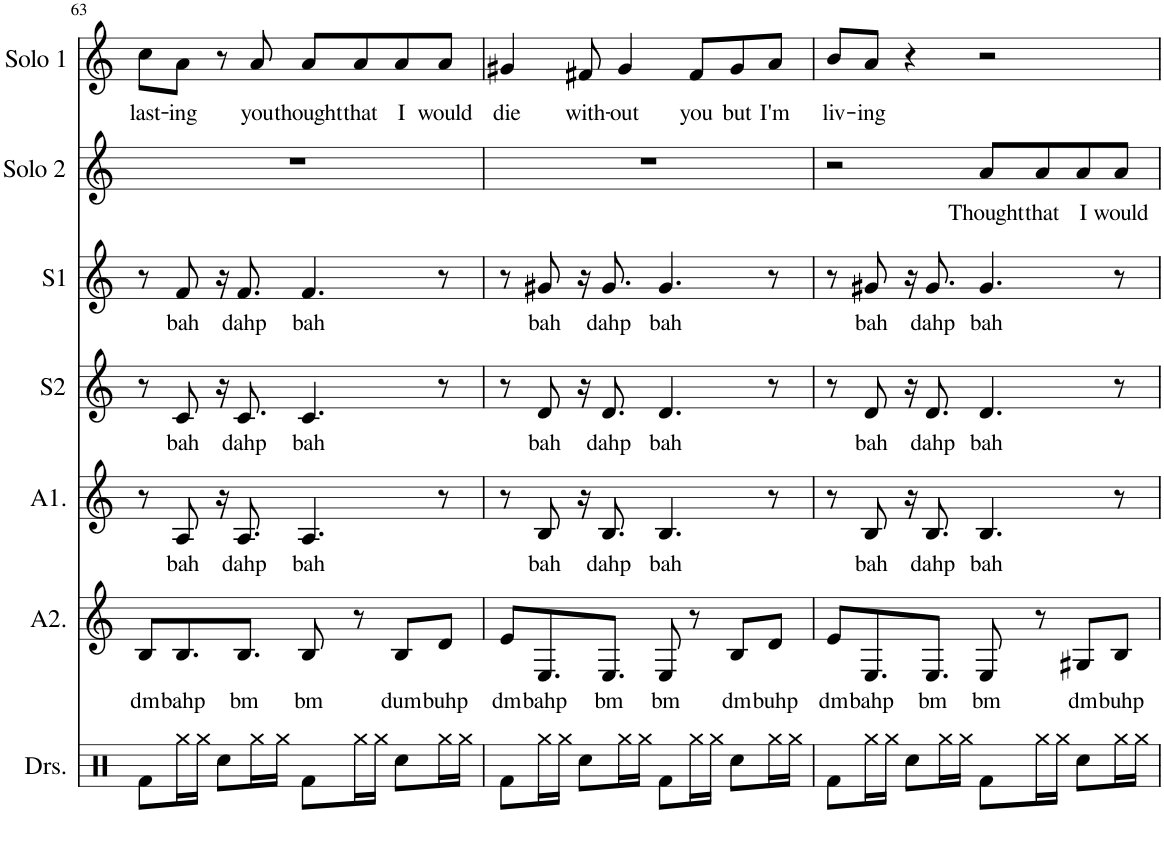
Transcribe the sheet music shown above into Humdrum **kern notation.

**kern	**kern	**text	**kern	**text	**kern	**text	**kern	**text	**kern	**text	**kern	**text
*part7	*part6	*part6	*part5	*part5	*part4	*part4	*part3	*part3	*part2	*part2	*part1	*part1
*staff7	*staff6	*staff6	*staff5	*staff5	*staff4	*staff4	*staff3	*staff3	*staff2	*staff2	*staff1	*staff1
*I"Drumset	*I"Alto 2	*	*I"Alto 1	*	*I"Soprano 2	*	*I"Soprano 1	*	*I"Solo 2	*	*I"Solo 1	*
*I'Drs.	*I'A2.	*	*I'A1.	*	*I'S2	*	*I'S1	*	*I'Solo 2	*	*I'Solo 1	*
!!LO:PB:g=z
*clefX	*clefG2	*	*clefG2	*	*clefG2	*	*clefG2	*	*clefG2	*	*clefG2	*
*k[]	*k[]	*	*k[]	*	*k[]	*	*k[]	*	*k[]	*	*k[]	*
*M4/4	*M4/4	*	*M4/4	*	*M4/4	*	*M4/4	*	*M4/4	*	*M4/4	*
=63	=63	=63	=63	=63	=63	=63	=63	=63	=63	=63	=63	=63
!	!	!LO:LY:b	!	!	!	!	!	!	!	!	!	!LO:LY:b
8Rf\L	8B/L	dm	8r	.	8r	.	8r	.	1r	.	8cc\L	last-
!	!	!LO:LY:b	!	!LO:LY:b	!	!LO:LY:b	!	!LO:LY:b	!	!	!	!LO:LY:b
16Rgg\L	8.B/	bahp	8A/	bah	8c/	bah	8f/	bah	.	.	8a\J	-ing
16Rgg\JJ	.	.	.	.	.	.	.	.	.	.	.	.
8Rcc\L	.	.	16r	.	16r	.	16r	.	.	.	8r	.
!	!	!LO:LY:b	!	!LO:LY:b	!	!LO:LY:b	!	!LO:LY:b	!	!	!	!
.	8.B/J	bm	8.A/	dahp	8.c/	dahp	8.f/	dahp	.	.	.	.
!	!	!	!	!	!	!	!	!	!	!	!	!LO:LY:b
16Rgg\L	.	.	.	.	.	.	.	.	.	.	8a/	you
16Rgg\JJ	.	.	.	.	.	.	.	.	.	.	.	.
!	!	!LO:LY:b	!	!LO:LY:b	!	!LO:LY:b	!	!LO:LY:b	!	!	!	!LO:LY:b
8Rf\L	8B/	bm	4.A/	bah	4.c/	bah	4.f/	bah	.	.	8a/L	thought
!	!	!	!	!	!	!	!	!	!	!	!	!LO:LY:b
16Rgg\L	8r	.	.	.	.	.	.	.	.	.	8a/	that
16Rgg\JJ	.	.	.	.	.	.	.	.	.	.	.	.
!	!	!LO:LY:b	!	!	!	!	!	!	!	!	!	!LO:LY:b
8Rcc\L	8B/L	dum	.	.	.	.	.	.	.	.	8a/	I
!	!	!LO:LY:b	!	!	!	!	!	!	!	!	!	!LO:LY:b
16Rgg\L	8d/J	buhp	8r	.	8r	.	8r	.	.	.	8a/J	would
16Rgg\JJ	.	.	.	.	.	.	.	.	.	.	.	.
=64	=64	=64	=64	=64	=64	=64	=64	=64	=64	=64	=64	=64
!	!	!LO:LY:b	!	!	!	!	!	!	!	!	!	!LO:LY:b
8Rf\L	8e/L	dm	8r	.	8r	.	8r	.	1r	.	4g#X/	die
!	!	!LO:LY:b	!	!LO:LY:b	!	!LO:LY:b	!	!LO:LY:b	!	!	!	!
16Rgg\L	8.E/	bahp	8B/	bah	8d/	bah	8g#X/	bah	.	.	.	.
16Rgg\JJ	.	.	.	.	.	.	.	.	.	.	.	.
!	!	!	!	!	!	!	!	!	!	!	!	!LO:LY:b
8Rcc\L	.	.	16r	.	16r	.	16r	.	.	.	8f#X/	with-
!	!	!LO:LY:b	!	!LO:LY:b	!	!LO:LY:b	!	!LO:LY:b	!	!	!	!
.	8.E/J	bm	8.B/	dahp	8.d/	dahp	8.g#/	dahp	.	.	.	.
!	!	!	!	!	!	!	!	!	!	!	!	!LO:LY:b
16Rgg\L	.	.	.	.	.	.	.	.	.	.	4g#/	-out
16Rgg\JJ	.	.	.	.	.	.	.	.	.	.	.	.
!	!	!LO:LY:b	!	!LO:LY:b	!	!LO:LY:b	!	!LO:LY:b	!	!	!	!
8Rf\L	8E/	bm	4.B/	bah	4.d/	bah	4.g#/	bah	.	.	.	.
!	!	!	!	!	!	!	!	!	!	!	!	!LO:LY:b
16Rgg\L	8r	.	.	.	.	.	.	.	.	.	8f#/L	you
16Rgg\JJ	.	.	.	.	.	.	.	.	.	.	.	.
!	!	!LO:LY:b	!	!	!	!	!	!	!	!	!	!LO:LY:b
8Rcc\L	8B/L	dm	.	.	.	.	.	.	.	.	8g#/	but
!	!	!LO:LY:b	!	!	!	!	!	!	!	!	!	!LO:LY:b
16Rgg\L	8d/J	buhp	8r	.	8r	.	8r	.	.	.	8a/J	I'm
16Rgg\JJ	.	.	.	.	.	.	.	.	.	.	.	.
=65	=65	=65	=65	=65	=65	=65	=65	=65	=65	=65	=65	=65
!	!	!LO:LY:b	!	!	!	!	!	!	!	!	!	!LO:LY:b
8Rf\L	8e/L	dm	8r	.	8r	.	8r	.	2r	.	8b/L	liv-
!	!	!LO:LY:b	!	!LO:LY:b	!	!LO:LY:b	!	!LO:LY:b	!	!	!	!LO:LY:b
16Rgg\L	8.E/	bahp	8B/	bah	8d/	bah	8g#X/	bah	.	.	8a/J	-ing
16Rgg\JJ	.	.	.	.	.	.	.	.	.	.	.	.
8Rcc\L	.	.	16r	.	16r	.	16r	.	.	.	4r	.
!	!	!LO:LY:b	!	!LO:LY:b	!	!LO:LY:b	!	!LO:LY:b	!	!	!	!
.	8.E/J	bm	8.B/	dahp	8.d/	dahp	8.g#/	dahp	.	.	.	.
16Rgg\L	.	.	.	.	.	.	.	.	.	.	.	.
16Rgg\JJ	.	.	.	.	.	.	.	.	.	.	.	.
!	!	!LO:LY:b	!	!LO:LY:b	!	!LO:LY:b	!	!LO:LY:b	!	!LO:LY:b	!	!
8Rf\L	8E/	bm	4.B/	bah	4.d/	bah	4.g#/	bah	8a/L	Thought	2r	.
!	!	!	!	!	!	!	!	!	!	!LO:LY:b	!	!
16Rgg\L	8r	.	.	.	.	.	.	.	8a/	that	.	.
16Rgg\JJ	.	.	.	.	.	.	.	.	.	.	.	.
!	!	!LO:LY:b	!	!	!	!	!	!	!	!LO:LY:b	!	!
8Rcc\L	8G#X/L	dm	.	.	.	.	.	.	8a/	I	.	.
!	!	!LO:LY:b	!	!	!	!	!	!	!	!LO:LY:b	!	!
16Rgg\L	8B/J	buhp	8r	.	8r	.	8r	.	8a/J	would	.	.
16Rgg\JJ	.	.	.	.	.	.	.	.	.	.	.	.
=	=	=	=	=	=	=	=	=	=	=	=	=
*-	*-	*-	*-	*-	*-	*-	*-	*-	*-	*-	*-	*-
